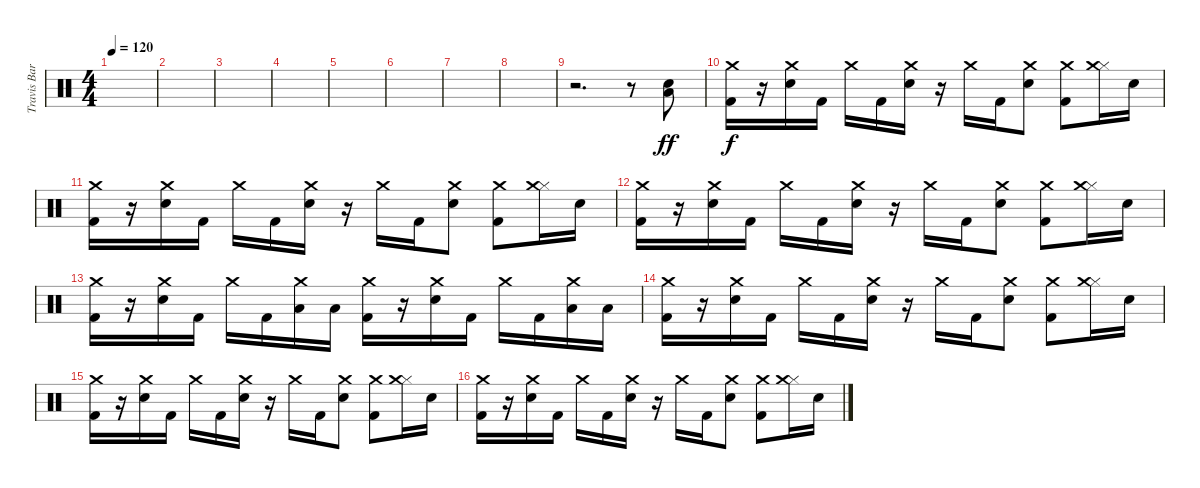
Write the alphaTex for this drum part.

\track ("Travis Barker" "Travis Bar") {instrument percussion}
\staff {score}
\articulation defaults
\ts (4 4)
\tempo 120
\clef neutral
\ks c
|
|
|
|
|
|
|
|
r.2{d} r.8 ("Electric Snare (hit)" "Low Floor Tom (hit)").8{dy ff volume 15} |
("Kick (hit) 2" "Crash medium (hit)").16{dy f volume 15} r.16 ("Electric Snare (hit)" "Crash medium (hit)").16 "Kick (hit) 2".16 "Crash medium (hit)".16 "Kick (hit) 2".16 ("Electric Snare (hit)" "Crash medium (hit)").16 r.16 "Crash medium (hit)".16 "Kick (hit) 2".16 ("Electric Snare (hit)" "Crash medium (hit)").8 ("Kick (hit) 2" "Crash medium (hit)").8 ("Hi-Hat (closed)" "Crash medium (hit)").16 "Electric Snare (hit)".16 |
("Kick (hit) 2" "Crash medium (hit)").16 r.16 ("Electric Snare (hit)" "Crash medium (hit)").16 "Kick (hit) 2".16 "Crash medium (hit)".16 "Kick (hit) 2".16 ("Electric Snare (hit)" "Crash medium (hit)").16 r.16 "Crash medium (hit)".16 "Kick (hit) 2".16 ("Electric Snare (hit)" "Crash medium (hit)").8 ("Kick (hit) 2" "Crash medium (hit)").8 ("Hi-Hat (closed)" "Crash medium (hit)").16 "Electric Snare (hit)".16 |
("Kick (hit) 2" "Crash medium (hit)").16 r.16 ("Electric Snare (hit)" "Crash medium (hit)").16 "Kick (hit) 2".16 "Crash medium (hit)".16 "Kick (hit) 2".16 ("Electric Snare (hit)" "Crash medium (hit)").16 r.16 "Crash medium (hit)".16 "Kick (hit) 2".16 ("Electric Snare (hit)" "Crash medium (hit)").8 ("Kick (hit) 2" "Crash medium (hit)").8 ("Hi-Hat (closed)" "Crash medium (hit)").16 "Electric Snare (hit)".16 |
("Kick (hit) 2" "Crash medium (hit)").16 r.16 ("Electric Snare (hit)" "Crash medium (hit)").16 "Kick (hit) 2".16 "Crash medium (hit)".16 "Kick (hit) 2".16 ("Low Tom (hit)" "Crash medium (hit)").16 "Low Tom (hit)".16 ("Kick (hit) 2" "Crash medium (hit)").16 r.16 ("Electric Snare (hit)" "Crash medium (hit)").16 "Kick (hit) 2".16 "Crash medium (hit)".16 "Kick (hit) 2".16 ("Low Tom (hit)" "Crash medium (hit)").16 "Low Tom (hit)".16 |
("Kick (hit) 2" "Crash medium (hit)").16 r.16 ("Electric Snare (hit)" "Crash medium (hit)").16 "Kick (hit) 2".16 "Crash medium (hit)".16 "Kick (hit) 2".16 ("Electric Snare (hit)" "Crash medium (hit)").16 r.16 "Crash medium (hit)".16 "Kick (hit) 2".16 ("Electric Snare (hit)" "Crash medium (hit)").8 ("Kick (hit) 2" "Crash medium (hit)").8 ("Hi-Hat (closed)" "Crash medium (hit)").16 "Electric Snare (hit)".16 |
("Kick (hit) 2" "Crash medium (hit)").16 r.16 ("Electric Snare (hit)" "Crash medium (hit)").16 "Kick (hit) 2".16 "Crash medium (hit)".16 "Kick (hit) 2".16 ("Electric Snare (hit)" "Crash medium (hit)").16 r.16 "Crash medium (hit)".16 "Kick (hit) 2".16 ("Electric Snare (hit)" "Crash medium (hit)").8 ("Kick (hit) 2" "Crash medium (hit)").8 ("Hi-Hat (closed)" "Crash medium (hit)").16 "Electric Snare (hit)".16 |
("Kick (hit) 2" "Crash medium (hit)").16 r.16 ("Electric Snare (hit)" "Crash medium (hit)").16 "Kick (hit) 2".16 "Crash medium (hit)".16 "Kick (hit) 2".16 ("Electric Snare (hit)" "Crash medium (hit)").16 r.16 "Crash medium (hit)".16 "Kick (hit) 2".16 ("Electric Snare (hit)" "Crash medium (hit)").8 ("Kick (hit) 2" "Crash medium (hit)").8 ("Hi-Hat (closed)" "Crash medium (hit)").16 "Electric Snare (hit)".16
